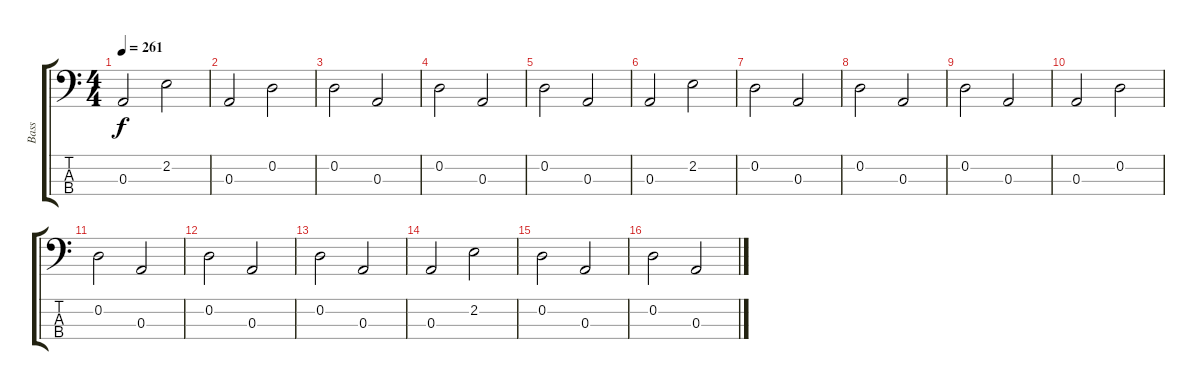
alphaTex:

\track ("Bass" "Bass") {instrument electricbassfinger}
\staff {score tabs}
\tuning (G2 D2 A1 E1) {hide}
\ts (4 4)
\tempo 261
\clef f4
\ks c
0.3.2{dy f} 2.2.2 |
0.3.2 0.2.2 |
0.2.2 0.3.2 |
0.2.2 0.3.2 |
0.2.2 0.3.2 |
0.3.2 2.2.2 |
0.2.2 0.3.2 |
0.2.2 0.3.2 |
0.2.2 0.3.2 |
0.3.2 0.2.2 |
0.2.2 0.3.2 |
0.2.2 0.3.2 |
0.2.2 0.3.2 |
0.3.2 2.2.2 |
0.2.2 0.3.2 |
0.2.2 0.3.2
